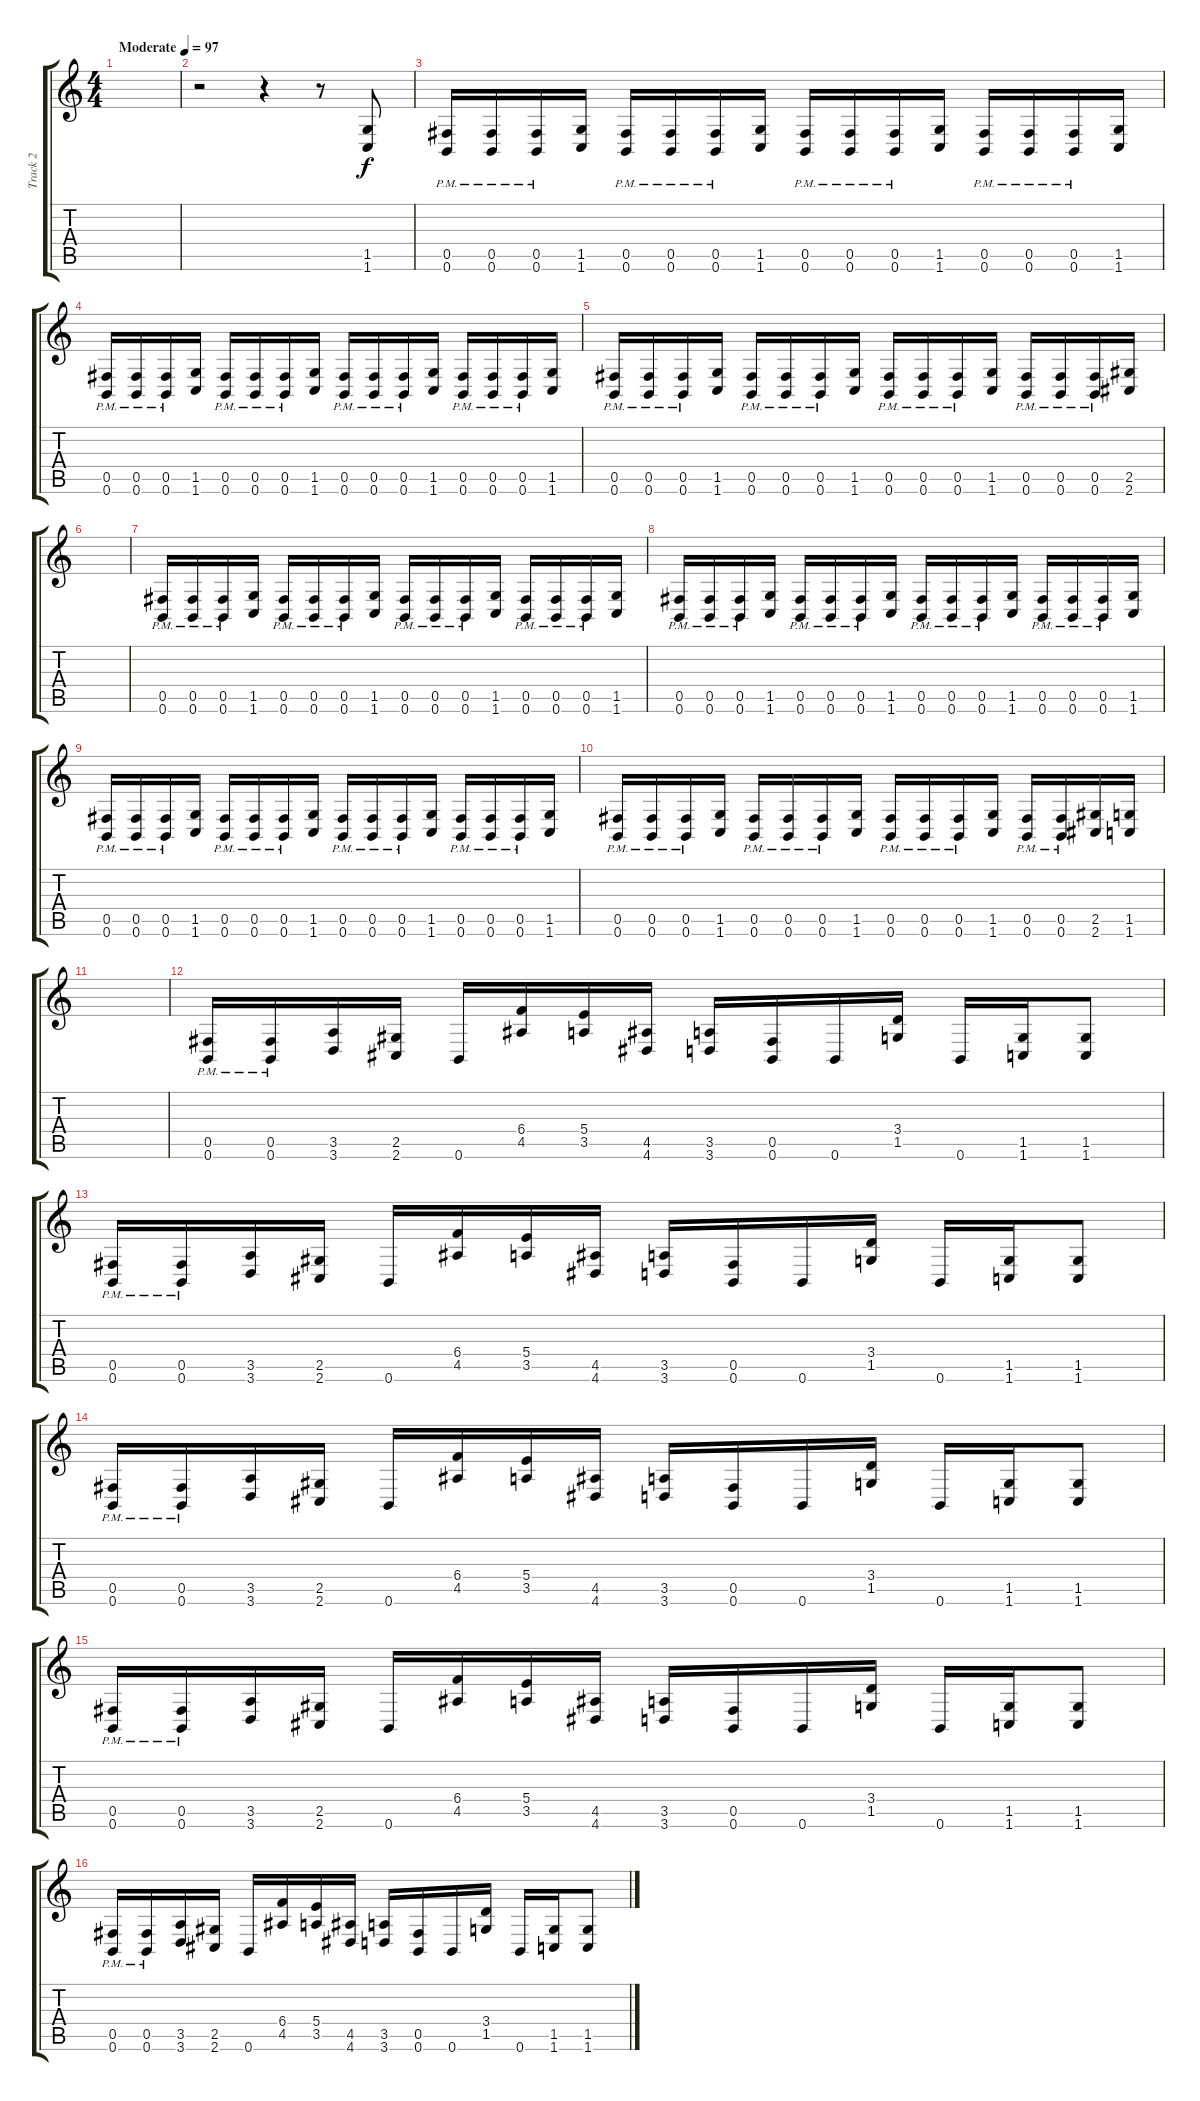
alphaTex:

\track ("Track 2" "Track 2") {instrument distortionguitar}
\staff {score tabs}
\tuning (Db4 Ab3 E3 B2 Gb2 B1) {hide}
\ts (4 4)
\tempo (97 "Moderate")
\clef g2
\ks c
|
r.2 r.4 r.8 (1.5 1.6).8 |
(0.5{pm} 0.6{pm}).16 (0.5{pm} 0.6{pm}).16 (0.5{pm} 0.6{pm}).16 (1.5 1.6).16 (0.5{pm} 0.6{pm}).16 (0.5{pm} 0.6{pm}).16 (0.5{pm} 0.6{pm}).16 (1.5 1.6).16 (0.5{pm} 0.6{pm}).16 (0.5{pm} 0.6{pm}).16 (0.5{pm} 0.6{pm}).16 (1.5 1.6).16 (0.5{pm} 0.6{pm}).16 (0.5{pm} 0.6{pm}).16 (0.5{pm} 0.6{pm}).16 (1.5 1.6).16 |
(0.5{pm} 0.6{pm}).16 (0.5{pm} 0.6{pm}).16 (0.5{pm} 0.6{pm}).16 (1.5 1.6).16 (0.5{pm} 0.6{pm}).16 (0.5{pm} 0.6{pm}).16 (0.5{pm} 0.6{pm}).16 (1.5 1.6).16 (0.5{pm} 0.6{pm}).16 (0.5{pm} 0.6{pm}).16 (0.5{pm} 0.6{pm}).16 (1.5 1.6).16 (0.5{pm} 0.6{pm}).16 (0.5{pm} 0.6{pm}).16 (0.5{pm} 0.6{pm}).16 (1.5 1.6).16 |
(0.5{pm} 0.6{pm}).16 (0.5{pm} 0.6{pm}).16 (0.5{pm} 0.6{pm}).16 (1.5 1.6).16 (0.5{pm} 0.6{pm}).16 (0.5{pm} 0.6{pm}).16 (0.5{pm} 0.6{pm}).16 (1.5 1.6).16 (0.5{pm} 0.6{pm}).16 (0.5{pm} 0.6{pm}).16 (0.5{pm} 0.6{pm}).16 (1.5 1.6).16 (0.5{pm} 0.6{pm}).16 (0.5{pm} 0.6{pm}).16 (0.5{pm} 0.6{pm}).16 (2.5 2.6).16 |
|
(0.5{pm} 0.6{pm}).16 (0.5{pm} 0.6{pm}).16 (0.5{pm} 0.6{pm}).16 (1.5 1.6).16 (0.5{pm} 0.6{pm}).16 (0.5{pm} 0.6{pm}).16 (0.5{pm} 0.6{pm}).16 (1.5 1.6).16 (0.5{pm} 0.6{pm}).16 (0.5{pm} 0.6{pm}).16 (0.5{pm} 0.6{pm}).16 (1.5 1.6).16 (0.5{pm} 0.6{pm}).16 (0.5{pm} 0.6{pm}).16 (0.5{pm} 0.6{pm}).16 (1.5 1.6).16 |
(0.5{pm} 0.6{pm}).16 (0.5{pm} 0.6{pm}).16 (0.5{pm} 0.6{pm}).16 (1.5 1.6).16 (0.5{pm} 0.6{pm}).16 (0.5{pm} 0.6{pm}).16 (0.5{pm} 0.6{pm}).16 (1.5 1.6).16 (0.5{pm} 0.6{pm}).16 (0.5{pm} 0.6{pm}).16 (0.5{pm} 0.6{pm}).16 (1.5 1.6).16 (0.5{pm} 0.6{pm}).16 (0.5{pm} 0.6{pm}).16 (0.5{pm} 0.6{pm}).16 (1.5 1.6).16 |
(0.5{pm} 0.6{pm}).16 (0.5{pm} 0.6{pm}).16 (0.5{pm} 0.6{pm}).16 (1.5 1.6).16 (0.5{pm} 0.6{pm}).16 (0.5{pm} 0.6{pm}).16 (0.5{pm} 0.6{pm}).16 (1.5 1.6).16 (0.5{pm} 0.6{pm}).16 (0.5{pm} 0.6{pm}).16 (0.5{pm} 0.6{pm}).16 (1.5 1.6).16 (0.5{pm} 0.6{pm}).16 (0.5{pm} 0.6{pm}).16 (0.5{pm} 0.6{pm}).16 (1.5 1.6).16 |
(0.5{pm} 0.6{pm}).16 (0.5{pm} 0.6{pm}).16 (0.5{pm} 0.6{pm}).16 (1.5 1.6).16 (0.5{pm} 0.6{pm}).16 (0.5{pm} 0.6{pm}).16 (0.5{pm} 0.6{pm}).16 (1.5 1.6).16 (0.5{pm} 0.6{pm}).16 (0.5{pm} 0.6{pm}).16 (0.5{pm} 0.6{pm}).16 (1.5 1.6).16 (0.5{pm} 0.6{pm}).16 (0.5{pm} 0.6{pm}).16 (2.5 2.6).16 (1.5 1.6).16 |
|
(0.5{pm} 0.6{pm}).16 (0.5{pm} 0.6{pm}).16 (3.5 3.6).16 (2.5 2.6).16 0.6.16 (6.4 4.5).16 (5.4 3.5).16 (4.5 4.6).16 (3.5 3.6).16 (0.5 0.6).16 0.6.16 (3.4 1.5).16 0.6.16 (1.5 1.6).16 (1.5 1.6).8 |
(0.5{pm} 0.6{pm}).16 (0.5{pm} 0.6{pm}).16 (3.5 3.6).16 (2.5 2.6).16 0.6.16 (6.4 4.5).16 (5.4 3.5).16 (4.5 4.6).16 (3.5 3.6).16 (0.5 0.6).16 0.6.16 (3.4 1.5).16 0.6.16 (1.5 1.6).16 (1.5 1.6).8 |
(0.5{pm} 0.6{pm}).16 (0.5{pm} 0.6{pm}).16 (3.5 3.6).16 (2.5 2.6).16 0.6.16 (6.4 4.5).16 (5.4 3.5).16 (4.5 4.6).16 (3.5 3.6).16 (0.5 0.6).16 0.6.16 (3.4 1.5).16 0.6.16 (1.5 1.6).16 (1.5 1.6).8 |
(0.5{pm} 0.6{pm}).16 (0.5{pm} 0.6{pm}).16 (3.5 3.6).16 (2.5 2.6).16 0.6.16 (6.4 4.5).16 (5.4 3.5).16 (4.5 4.6).16 (3.5 3.6).16 (0.5 0.6).16 0.6.16 (3.4 1.5).16 0.6.16 (1.5 1.6).16 (1.5 1.6).8 |
(0.5{pm} 0.6{pm}).16 (0.5{pm} 0.6{pm}).16 (3.5 3.6).16 (2.5 2.6).16 0.6.16 (6.4 4.5).16 (5.4 3.5).16 (4.5 4.6).16 (3.5 3.6).16 (0.5 0.6).16 0.6.16 (3.4 1.5).16 0.6.16 (1.5 1.6).16 (1.5 1.6).8
